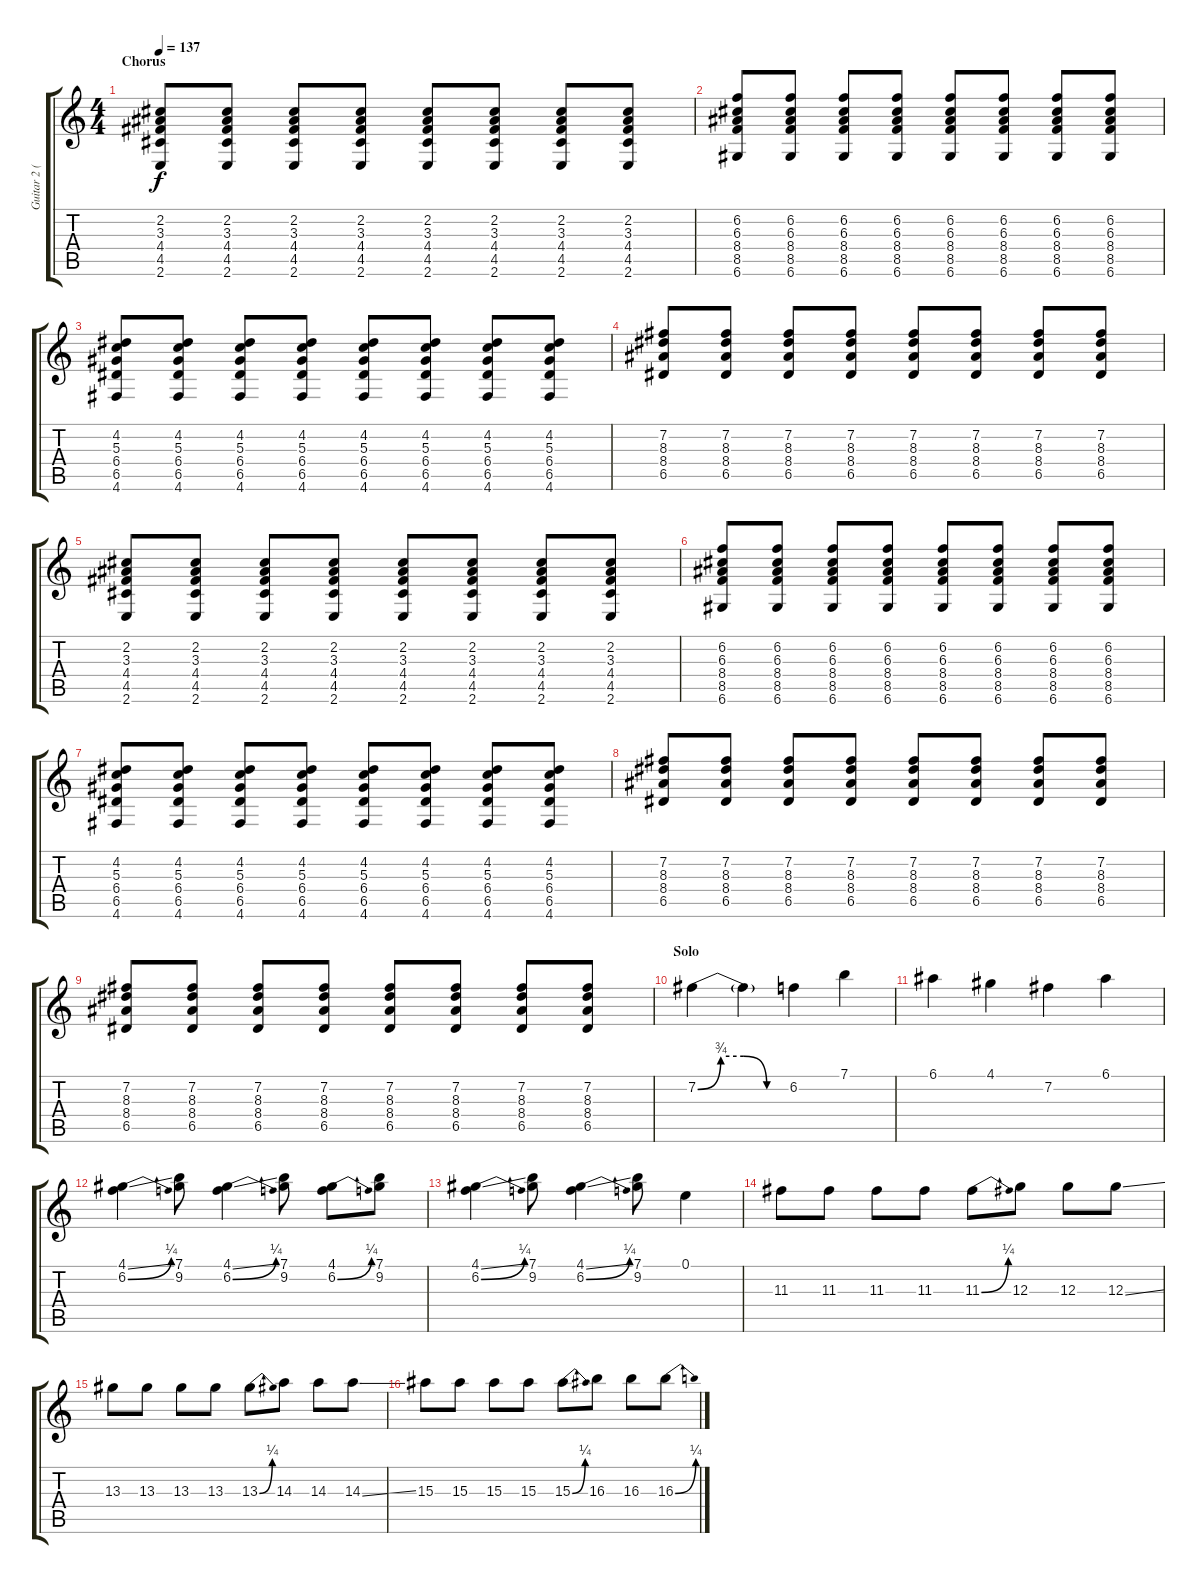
\track ("Guitar 2 (Albert)" "Guitar 2 (") {instrument acousticguitarsteel}
\staff {score tabs}
\tuning (E4 B3 G3 D3 A2 D2) {hide}
\ts (4 4)
\section ("" "Chorus")
\tempo 137
\clef g2
\ks c
(2.2 3.3 4.4 4.5 2.6).8{dy f volume 10 instrument distortionguitar} (2.2 3.3 4.4 4.5 2.6).8 (2.2 3.3 4.4 4.5 2.6).8 (2.2 3.3 4.4 4.5 2.6).8 (2.2 3.3 4.4 4.5 2.6).8 (2.2 3.3 4.4 4.5 2.6).8 (2.2 3.3 4.4 4.5 2.6).8 (2.2 3.3 4.4 4.5 2.6).8 |
(6.2 6.3 8.4 8.5 6.6).8 (6.2 6.3 8.4 8.5 6.6).8 (6.2 6.3 8.4 8.5 6.6).8 (6.2 6.3 8.4 8.5 6.6).8 (6.2 6.3 8.4 8.5 6.6).8 (6.2 6.3 8.4 8.5 6.6).8 (6.2 6.3 8.4 8.5 6.6).8 (6.2 6.3 8.4 8.5 6.6).8 |
(4.2 5.3 6.4 6.5 4.6).8 (4.2 5.3 6.4 6.5 4.6).8 (4.2 5.3 6.4 6.5 4.6).8 (4.2 5.3 6.4 6.5 4.6).8 (4.2 5.3 6.4 6.5 4.6).8 (4.2 5.3 6.4 6.5 4.6).8 (4.2 5.3 6.4 6.5 4.6).8 (4.2 5.3 6.4 6.5 4.6).8 |
(7.2 8.3 8.4 6.5).8 (7.2 8.3 8.4 6.5).8 (7.2 8.3 8.4 6.5).8 (7.2 8.3 8.4 6.5).8 (7.2 8.3 8.4 6.5).8 (7.2 8.3 8.4 6.5).8 (7.2 8.3 8.4 6.5).8 (7.2 8.3 8.4 6.5).8 |
(2.2 3.3 4.4 4.5 2.6).8 (2.2 3.3 4.4 4.5 2.6).8 (2.2 3.3 4.4 4.5 2.6).8 (2.2 3.3 4.4 4.5 2.6).8 (2.2 3.3 4.4 4.5 2.6).8 (2.2 3.3 4.4 4.5 2.6).8 (2.2 3.3 4.4 4.5 2.6).8 (2.2 3.3 4.4 4.5 2.6).8 |
(6.2 6.3 8.4 8.5 6.6).8 (6.2 6.3 8.4 8.5 6.6).8 (6.2 6.3 8.4 8.5 6.6).8 (6.2 6.3 8.4 8.5 6.6).8 (6.2 6.3 8.4 8.5 6.6).8 (6.2 6.3 8.4 8.5 6.6).8 (6.2 6.3 8.4 8.5 6.6).8 (6.2 6.3 8.4 8.5 6.6).8 |
(4.2 5.3 6.4 6.5 4.6).8 (4.2 5.3 6.4 6.5 4.6).8 (4.2 5.3 6.4 6.5 4.6).8 (4.2 5.3 6.4 6.5 4.6).8 (4.2 5.3 6.4 6.5 4.6).8 (4.2 5.3 6.4 6.5 4.6).8 (4.2 5.3 6.4 6.5 4.6).8 (4.2 5.3 6.4 6.5 4.6).8 |
(7.2 8.3 8.4 6.5).8 (7.2 8.3 8.4 6.5).8 (7.2 8.3 8.4 6.5).8 (7.2 8.3 8.4 6.5).8 (7.2 8.3 8.4 6.5).8 (7.2 8.3 8.4 6.5).8 (7.2 8.3 8.4 6.5).8 (7.2 8.3 8.4 6.5).8 |
(7.2 8.3 8.4 6.5).8 (7.2 8.3 8.4 6.5).8 (7.2 8.3 8.4 6.5).8 (7.2 8.3 8.4 6.5).8 (7.2 8.3 8.4 6.5).8 (7.2 8.3 8.4 6.5).8 (7.2 8.3 8.4 6.5).8 (7.2 8.3 8.4 6.5).8 |
\section ("" "Solo")
7.2{be (custom 0 0 15 3 30 3 45 0 60 0)}.4{volume 13 instrument distortionguitar} 7.2{t}.4 6.2.4 7.1.4 |
6.1.4 4.1.4 7.2.4 6.1.4 |
(4.1{ss} 6.2{be (bend 0 0 60 1)}).4 (7.1 9.2).8 (4.1{ss} 6.2{be (bend 0 0 60 1)}).4 (7.1 9.2).8 (4.1 6.2{be (bend 0 0 60 1)}).8 (7.1 9.2).8 |
(4.1{ss} 6.2{be (bend 0 0 60 1)}).4 (7.1 9.2).8 (4.1{ss} 6.2{be (bend 0 0 60 1)}).4 (7.1 9.2).8 0.1.4 |
11.3.8 11.3.8 11.3.8 11.3.8 11.3{be (bend 0 0 60 1)}.8 12.3.8 12.3.8 12.3{ss}.8 |
13.3.8 13.3.8 13.3.8 13.3.8 13.3{be (bend 0 0 60 1)}.8 14.3.8 14.3.8 14.3{ss}.8 |
15.3.8 15.3.8 15.3.8 15.3.8 15.3{be (bend 0 0 60 1)}.8 16.3.8 16.3.8 16.3{be (bend 0 0 60 1)}.8
